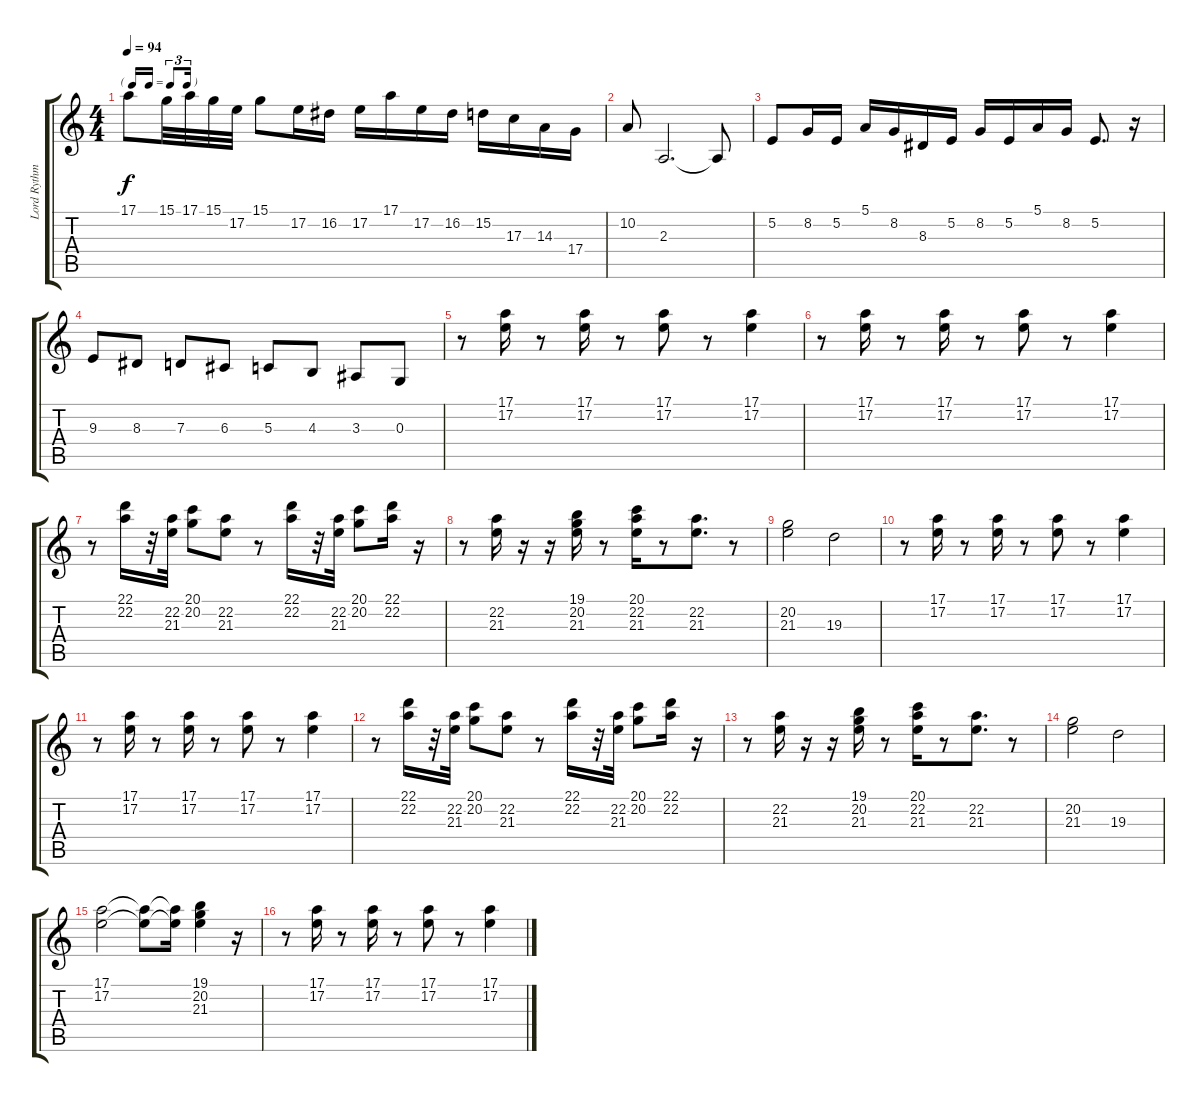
\track ("Lord Rythm" "Lord Rythm") {instrument rockorgan}
\staff {score tabs}
\tuning (E4 B3 G3 D3 A2 E2) {hide}
\ts (4 4)
\tf triplet16th
\tempo 94
\clef g2
\ks c
17.1.8{dy f} 15.1.32 17.1.32 15.1.32 17.2.32 15.1.8 17.2.16 16.2.16 17.2.16 17.1.16 17.2.16 16.2.16 15.2.16 17.3.16 14.3.16 17.4.16 |
10.2.8 2.3.2{d} 2.3{t}.8 |
5.2.8 8.2.16 5.2.16 5.1.16 8.2.16 8.3.16 5.2.16 8.2.16 5.2.16 5.1.16 8.2.16 5.2.8{d} r.16 |
9.3.8 8.3.8 7.3.8 6.3.8 5.3.8 4.3.8 3.3.8 0.3.8 |
r.8 (17.1 17.2).16 r.8 (17.1 17.2).16 r.8 (17.1 17.2).8 r.8 (17.1 17.2).4 |
r.8 (17.1 17.2).16 r.8 (17.1 17.2).16 r.8 (17.1 17.2).8 r.8 (17.1 17.2).4 |
r.8 (22.1 22.2).16 r.32 (22.2 21.3).32 (20.1 20.2).8 (22.2 21.3).8 r.8 (22.1 22.2).16 r.32 (22.2 21.3).32 (20.1 20.2).8 (22.1 22.2).16 r.16 |
r.8 (22.2 21.3).16 r.16 r.16 (19.1 20.2 21.3).16 r.8 (20.1 22.2 21.3).16 r.8 (22.2 21.3).8{d} r.8 |
(20.2 21.3).2 19.3.2 |
r.8 (17.1 17.2).16 r.8 (17.1 17.2).16 r.8 (17.1 17.2).8 r.8 (17.1 17.2).4 |
r.8 (17.1 17.2).16 r.8 (17.1 17.2).16 r.8 (17.1 17.2).8 r.8 (17.1 17.2).4 |
r.8 (22.1 22.2).16 r.32 (22.2 21.3).32 (20.1 20.2).8 (22.2 21.3).8 r.8 (22.1 22.2).16 r.32 (22.2 21.3).32 (20.1 20.2).8 (22.1 22.2).16 r.16 |
r.8 (22.2 21.3).16 r.16 r.16 (19.1 20.2 21.3).16 r.8 (20.1 22.2 21.3).16 r.8 (22.2 21.3).8{d} r.8 |
(20.2 21.3).2 19.3.2 |
(17.1 17.2).2 (17.1{t} 17.2{t}).8 (17.1{t} 17.2{t}).16 (19.1 20.2 21.3).4 r.16 |
r.8 (17.1 17.2).16 r.8 (17.1 17.2).16 r.8 (17.1 17.2).8 r.8 (17.1 17.2).4
